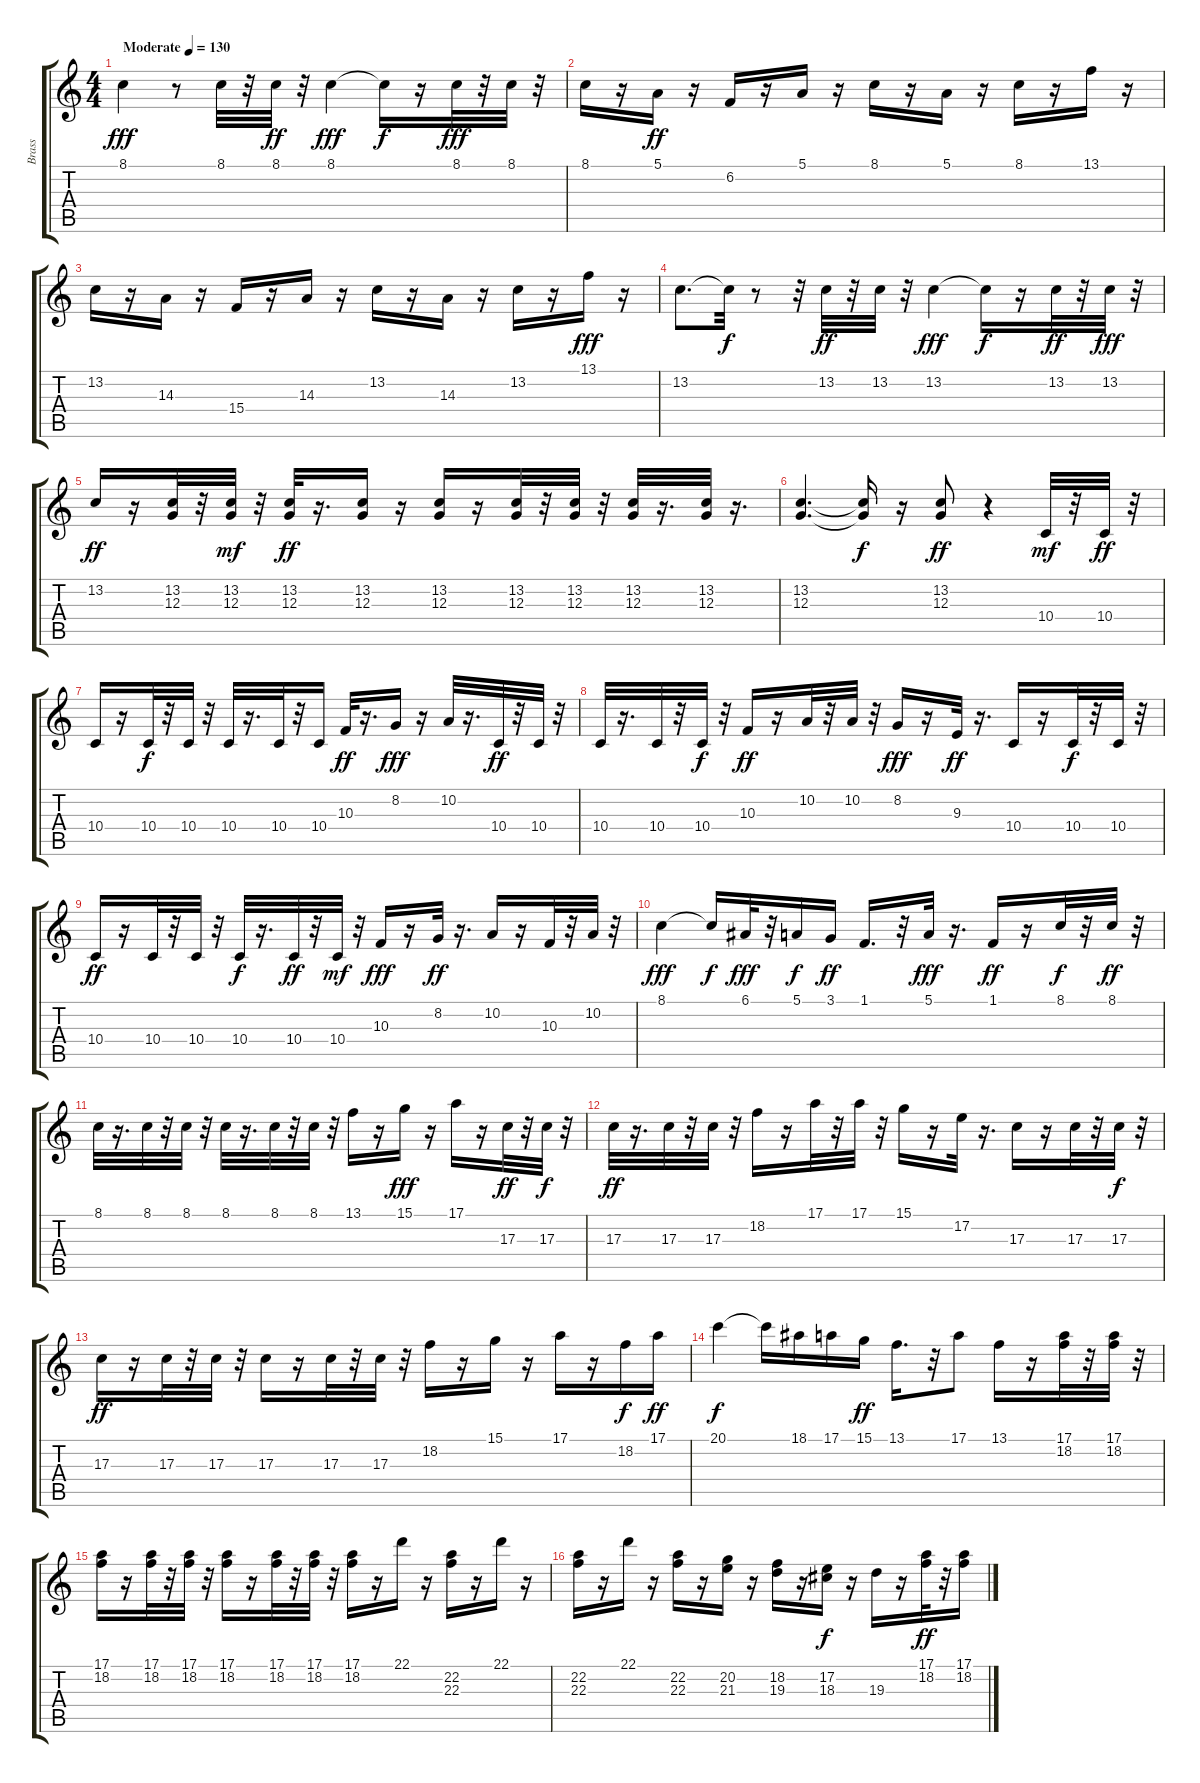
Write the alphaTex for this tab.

\track ("Brass               " "Brass     ") {instrument synthbrass1}
\staff {score tabs}
\tuning (E4 B3 G3 D3 A2 E2) {hide}
\ts (4 4)
\tempo (130 "Moderate")
\clef g2
\ks c
8.1.4{dy fff instrument synthbrass1} r.8 8.1.32 r.32 8.1.32{dy ff} r.32 8.1.4{dy fff} 8.1{t}.16{dy f} r.16 8.1.32{dy fff} r.32 8.1.32 r.32 |
8.1.16 r.16 5.1.16{dy ff} r.16 6.2.16 r.16 5.1.16 r.16 8.1.16 r.16 5.1.16 r.16 8.1.16 r.16 13.1.16 r.16 |
13.2.16 r.16 14.3.16 r.16 15.4.16 r.16 14.3.16 r.16 13.2.16 r.16 14.3.16 r.16 13.2.16 r.16 13.1.16{dy fff} r.16 |
13.2.8{d} 13.2{t}.32{dy f} r.8 r.32 13.2.32{dy ff} r.32 13.2.32 r.32 13.2.4{dy fff} 13.2{t}.16{dy f} r.16 13.2.32{dy ff} r.32 13.2.32{dy fff} r.32 |
13.2.16{dy ff} r.16 (13.2 12.3).32 r.32 (13.2 12.3).32{dy mf} r.32 (13.2 12.3).32{dy ff} r.16{d} (13.2 12.3).16 r.16 (13.2 12.3).16 r.16 (13.2 12.3).32 r.32 (13.2 12.3).32 r.32 (13.2 12.3).32 r.16{d} (13.2 12.3).32 r.16{d} |
(13.2 12.3).4{d} (13.2{t} 12.3{t}).16{dy f} r.16 (13.2 12.3).8{dy ff} r.4 10.4.32{dy mf} r.32 10.4.32{dy ff} r.32 |
10.4.16 r.16 10.4.32{dy f} r.32 10.4.32 r.32 10.4.32 r.16{d} 10.4.32 r.32 10.4.16 10.3.32{dy ff} r.16{d} 8.2.16{dy fff} r.16 10.2.32 r.16{d} 10.4.32{dy ff} r.32 10.4.32 r.32 |
10.4.32 r.16{d} 10.4.32 r.32 10.4.32{dy f} r.32 10.3.16{dy ff} r.16 10.2.32 r.32 10.2.32 r.32 8.2.16{dy fff} r.16 9.3.32{dy ff} r.16{d} 10.4.16 r.16 10.4.32{dy f} r.32 10.4.32 r.32 |
10.4.16{dy ff} r.16 10.4.32 r.32 10.4.32 r.32 10.4.32{dy f} r.16{d} 10.4.32{dy ff} r.32 10.4.32{dy mf} r.32 10.3.16{dy fff} r.16 8.2.32{dy ff} r.16{d} 10.2.16 r.16 10.3.32 r.32 10.2.32 r.32 |
8.1.4{dy fff} 8.1{t}.16{dy f} 6.1.32{dy fff} r.32 5.1.16{dy f} 3.1.16{dy ff} 1.1.16{d} r.32 5.1.32{dy fff} r.16{d} 1.1.16{dy ff} r.16 8.1.32{dy f} r.32 8.1.32{dy ff} r.32 |
8.1.32 r.16{d} 8.1.32 r.32 8.1.32 r.32 8.1.32 r.16{d} 8.1.32 r.32 8.1.32 r.32 13.1.16 r.16 15.1.16{dy fff} r.16 17.1.16 r.16 17.3.32{dy ff} r.32 17.3.32{dy f} r.32 |
17.3.32{dy ff} r.16{d} 17.3.32 r.32 17.3.32 r.32 18.2.16 r.16 17.1.32 r.32 17.1.32 r.32 15.1.16 r.16 17.2.32 r.16{d} 17.3.16 r.16 17.3.32 r.32 17.3.32{dy f} r.32 |
17.3.16{dy ff} r.16 17.3.32 r.32 17.3.32 r.32 17.3.16 r.16 17.3.32 r.32 17.3.32 r.32 18.2.16 r.16 15.1.16 r.16 17.1.16 r.16 18.2.16{dy f} 17.1.16{dy ff} |
20.1.4{dy f} 20.1{t}.16 18.1.16 17.1.16 15.1.16{dy ff} 13.1.16{d} r.32 17.1.8 13.1.16 r.16 (17.1 18.2).32 r.32 (17.1 18.2).32 r.32 |
(17.1 18.2).16 r.16 (17.1 18.2).32 r.32 (17.1 18.2).32 r.32 (17.1 18.2).16 r.16 (17.1 18.2).32 r.32 (17.1 18.2).32 r.32 (17.1 18.2).16 r.16 22.1.16 r.16 (22.2 22.3).16 r.16 22.1.16 r.16 |
(22.2 22.3).16 r.16 22.1.16 r.16 (22.2 22.3).16 r.16 (20.2 21.3).16 r.16 (18.2 19.3).16 r.16 (17.2 18.3).16{dy f} r.16 19.3.16 r.16 (17.1 18.2).32{dy ff} r.32 (17.1 18.2).16
